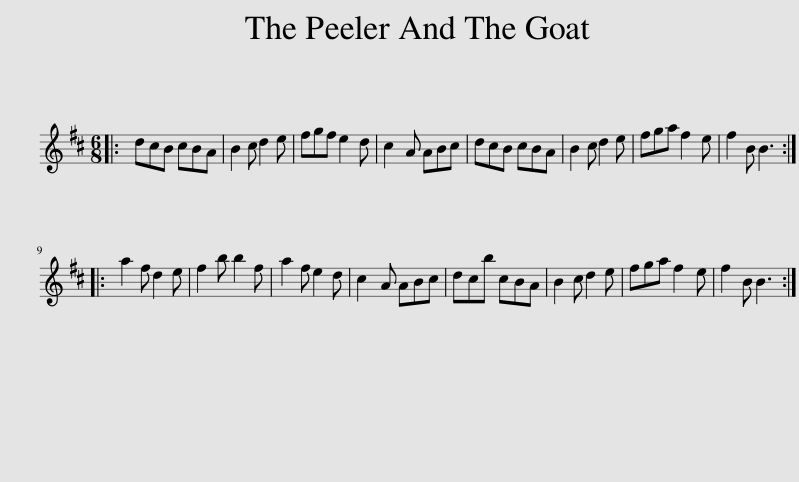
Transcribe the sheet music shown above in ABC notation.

X:1
L:1/8
M:6/8
I:linebreak $
K:Bmin
V:1 treble
V:1
|: dcB cBA | B2 c d2 e | fgf e2 d | c2 A ABc | dcB cBA | %5
 B2 c d2 e | fga f2 e | f2 B B3 ::$ a2 f d2 e | f2 b b2 f | %10
 a2 f e2 d | c2 A ABc | dcb cBA | B2 c d2 e | fga f2 e | %15
 f2 B B3 :| %16
